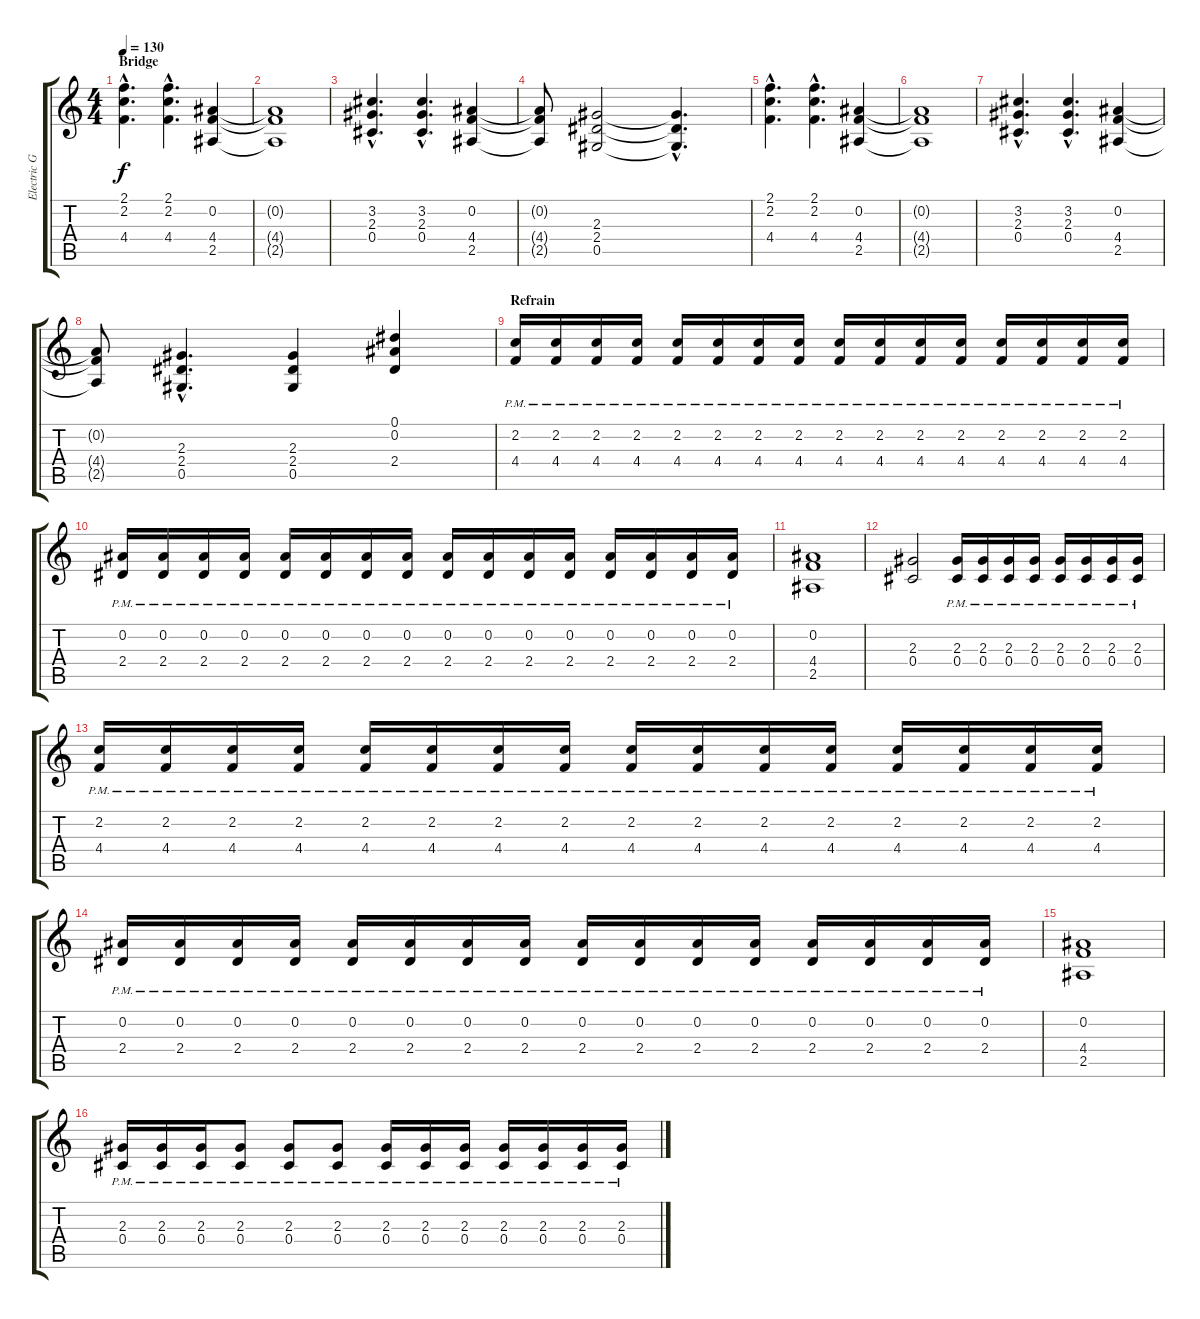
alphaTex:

\track ("Electric Guitar" "Electric G") {instrument distortionguitar}
\staff {score tabs}
\tuning (Eb4 Bb3 Gb3 Db3 Ab2 Eb2) {hide}
\ts (4 4)
\section ("" "Bridge")
\tempo 130
\clef g2
\ks c
(2.1{hac} 2.2{hac} 4.4{hac}).4{d dy f} (2.1{hac} 2.2{hac} 4.4{hac}).4{d} (0.2 4.4 2.5).4 |
(0.2{t} 4.4{t} 2.5{t}).1 |
(3.2{hac} 2.3{hac} 0.4{hac}).4{d} (3.2{hac} 2.3{hac} 0.4{hac}).4{d} (0.2 4.4 2.5).4 |
(0.2{t} 4.4{t} 2.5{t}).8 (2.3 2.4 0.5).2 (2.3{hac t} 2.4{hac t} 0.5{hac t}).4{d} |
(2.1{hac} 2.2{hac} 4.4{hac}).4{d} (2.1{hac} 2.2{hac} 4.4{hac}).4{d} (0.2 4.4 2.5).4 |
(0.2{t} 4.4{t} 2.5{t}).1 |
(3.2{hac} 2.3{hac} 0.4{hac}).4{d} (3.2{hac} 2.3{hac} 0.4{hac}).4{d} (0.2 4.4 2.5).4 |
(0.2{t} 4.4{t} 2.5{t}).8 (2.3{hac} 2.4{hac} 0.5{hac}).4{d} (2.3 2.4 0.5).4 (0.1 0.2 2.4).4 |
\section ("" "Refrain")
(2.2{pm} 4.4{pm}).16 (2.2{pm} 4.4{pm}).16 (2.2{pm} 4.4{pm}).16 (2.2{pm} 4.4{pm}).16 (2.2{pm} 4.4{pm}).16 (2.2{pm} 4.4{pm}).16 (2.2{pm} 4.4).16 (2.2{pm} 4.4{pm}).16 (2.2{pm} 4.4{pm}).16 (2.2{pm} 4.4{pm}).16 (2.2{pm} 4.4{pm}).16 (2.2{pm} 4.4{pm}).16 (2.2{pm} 4.4{pm}).16 (2.2{pm} 4.4{pm}).16 (2.2{pm} 4.4{pm}).16 (2.2{pm} 4.4{pm}).16 |
(0.2{pm} 2.4{pm}).16 (0.2{pm} 2.4{pm}).16 (0.2{pm} 2.4{pm}).16 (0.2{pm} 2.4{pm}).16 (0.2{pm} 2.4{pm}).16 (0.2{pm} 2.4{pm}).16 (0.2{pm} 2.4).16 (0.2{pm} 2.4{pm}).16 (0.2{pm} 2.4{pm}).16 (0.2{pm} 2.4{pm}).16 (0.2{pm} 2.4{pm}).16 (0.2{pm} 2.4{pm}).16 (0.2{pm} 2.4{pm}).16 (0.2{pm} 2.4{pm}).16 (0.2{pm} 2.4{pm}).16 (0.2{pm} 2.4{pm}).16 |
(0.2 4.4 2.5).1 |
(2.3 0.4).2 (2.3{pm} 0.4{pm}).16 (2.3{pm} 0.4{pm}).16 (2.3{pm} 0.4{pm}).16 (2.3{pm} 0.4{pm}).16 (2.3{pm} 0.4{pm}).16 (2.3{pm} 0.4{pm}).16 (2.3{pm} 0.4{pm}).16 (2.3{pm} 0.4{pm}).16 |
(2.2{pm} 4.4{pm}).16 (2.2{pm} 4.4{pm}).16 (2.2{pm} 4.4{pm}).16 (2.2{pm} 4.4{pm}).16 (2.2{pm} 4.4{pm}).16 (2.2{pm} 4.4{pm}).16 (2.2{pm} 4.4).16 (2.2{pm} 4.4{pm}).16 (2.2{pm} 4.4{pm}).16 (2.2{pm} 4.4{pm}).16 (2.2{pm} 4.4{pm}).16 (2.2{pm} 4.4{pm}).16 (2.2{pm} 4.4{pm}).16 (2.2{pm} 4.4{pm}).16 (2.2{pm} 4.4{pm}).16 (2.2{pm} 4.4{pm}).16 |
(0.2{pm} 2.4{pm}).16 (0.2{pm} 2.4{pm}).16 (0.2{pm} 2.4{pm}).16 (0.2{pm} 2.4{pm}).16 (0.2{pm} 2.4{pm}).16 (0.2{pm} 2.4{pm}).16 (0.2{pm} 2.4).16 (0.2{pm} 2.4{pm}).16 (0.2{pm} 2.4{pm}).16 (0.2{pm} 2.4{pm}).16 (0.2{pm} 2.4{pm}).16 (0.2{pm} 2.4{pm}).16 (0.2{pm} 2.4{pm}).16 (0.2{pm} 2.4{pm}).16 (0.2{pm} 2.4{pm}).16 (0.2{pm} 2.4{pm}).16 |
(0.2 4.4 2.5).1 |
(2.3{pm} 0.4{pm}).16 (2.3{pm} 0.4{pm}).16 (2.3{pm} 0.4{pm}).16 (2.3{pm} 0.4{pm}).8 (2.3{pm} 0.4{pm}).8 (2.3{pm} 0.4{pm}).8 (2.3{pm} 0.4).16 (2.3{pm} 0.4{pm}).16 (2.3{pm} 0.4{pm}).16 (2.3{pm} 0.4{pm}).16 (2.3{pm} 0.4{pm}).16 (2.3{pm} 0.4{pm}).16 (2.3{pm} 0.4{pm}).16
